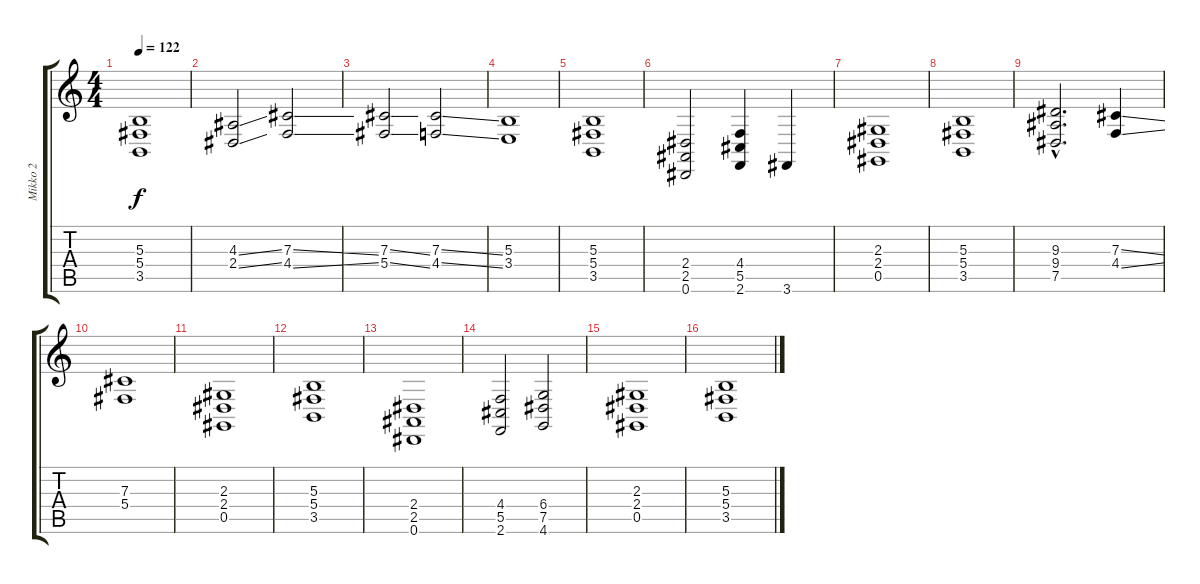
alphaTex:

\track ("Mikko 2" "Mikko 2") {instrument stringensemble2}
\staff {score tabs}
\tuning (Eb4 Bb3 Gb3 Db3 Ab2 Eb2) {hide}
\ts (4 4)
\tempo 122
\clef g2
\ks c
(5.3 5.4 3.5).1{dy f} |
(4.3{ss} 2.4{ss}).2 (7.3{ss} 4.4{ss}).2 |
(7.3{ss} 5.4{ss}).2 (7.3{ss} 4.4{ss}).2 |
(5.3 3.4).1 |
(5.3 5.4 3.5).1 |
(2.4 2.5 0.6).2 (4.4 5.5 2.6).4 3.6.4 |
(2.3 2.4 0.5).1 |
(5.3 5.4 3.5).1 |
(9.3{hac} 9.4{hac} 7.5{hac}).2{d} (7.3{ss} 4.4{ss}).4 |
(7.3 5.4).1 |
(2.3 2.4 0.5).1 |
(5.3 5.4 3.5).1 |
(2.4 2.5 0.6).1 |
(4.4 5.5 2.6).2 (6.4 7.5 4.6).2 |
(2.3 2.4 0.5).1 |
(5.3 5.4 3.5).1
